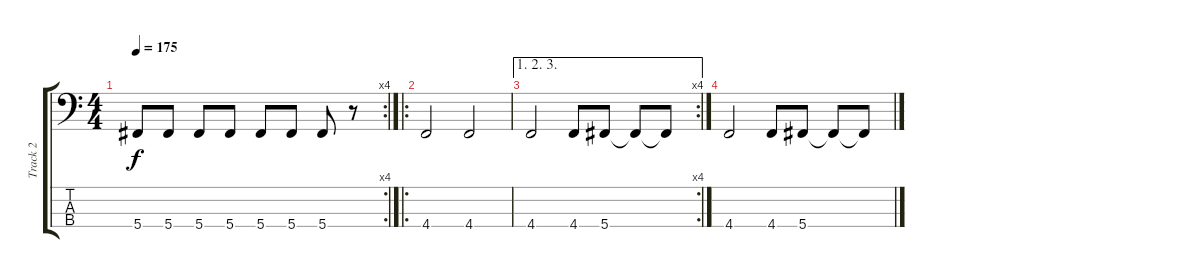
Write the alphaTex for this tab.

\track ("Track 2" "Track 2") {instrument electricbassfinger}
\staff {score tabs}
\tuning (Gb2 Db2 Ab1 Db1) {hide}
\rc 4
\ts (4 4)
\tempo 175
\clef f4
\ks c
5.4.8{dy f} 5.4.8 5.4.8 5.4.8 5.4.8 5.4.8 5.4.8 r.8 |
\ro
4.4.2 4.4.2 |
\ae (1 2 3)
\rc 4
4.4.2 4.4.8 5.4.8 5.4{t}.8 5.4{t}.8 |
4.4.2 4.4.8 5.4.8 5.4{t}.8 5.4{t}.8
